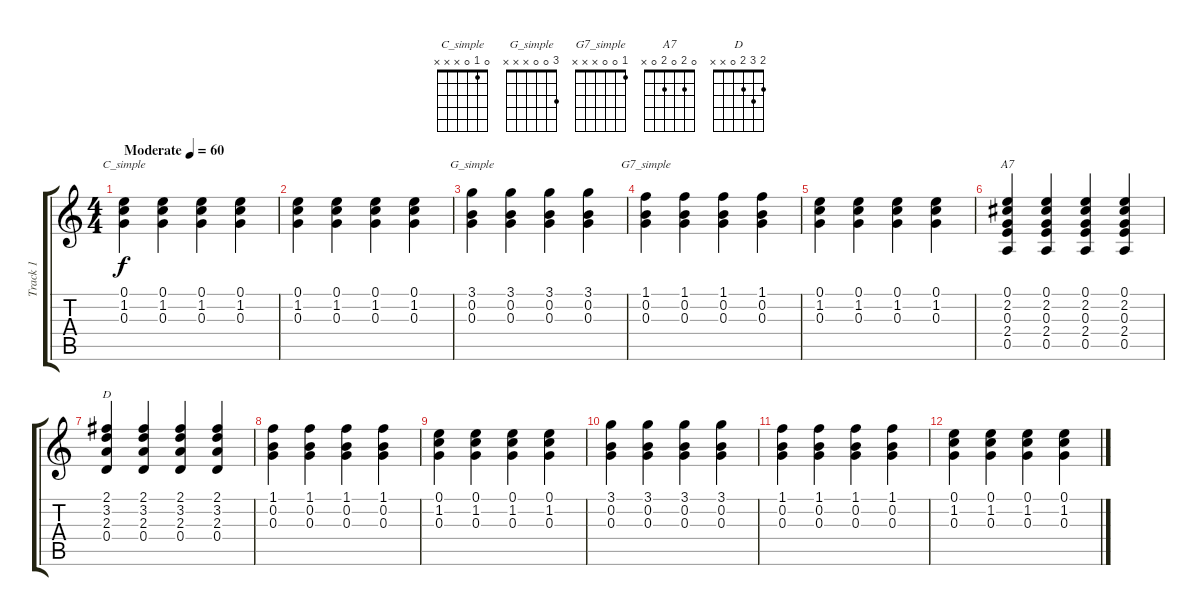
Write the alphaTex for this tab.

\track ("Track 1" "Track 1") {instrument acousticguitarsteel}
\staff {score tabs}
\tuning (E4 B3 G3 D3 A2 E2) {hide}
\chord ("C_simple" 0 1 0 x x x)
\chord ("G_simple" 3 0 0 x x x)
\chord ("G7_simple" 1 0 0 x x x)
\chord ("A7" 0 2 0 2 0 x)
\chord ("D" 2 3 2 0 x x)
\ts (4 4)
\tempo (60 "Moderate")
\clef g2
\ks c
(0.1 1.2 0.3).4{ch "C_simple" dy f instrument acousticguitarsteel} (0.1 1.2 0.3).4 (0.1 1.2 0.3).4 (0.1 1.2 0.3).4 |
(0.1 1.2 0.3).4 (0.1 1.2 0.3).4 (0.1 1.2 0.3).4 (0.1 1.2 0.3).4 |
(3.1 0.2 0.3).4{ch "G_simple"} (3.1 0.2 0.3).4 (3.1 0.2 0.3).4 (3.1 0.2 0.3).4 |
(1.1 0.2 0.3).4{ch "G7_simple"} (1.1 0.2 0.3).4 (1.1 0.2 0.3).4 (1.1 0.2 0.3).4 |
(0.1 1.2 0.3).4 (0.1 1.2 0.3).4 (0.1 1.2 0.3).4 (0.1 1.2 0.3).4 |
(0.1 2.2 0.3 2.4 0.5).4{ch "A7"} (0.1 2.2 0.3 2.4 0.5).4 (0.1 2.2 0.3 2.4 0.5).4 (0.1 2.2 0.3 2.4 0.5).4 |
(2.1 3.2 2.3 0.4).4{ch "D"} (2.1 3.2 2.3 0.4).4 (2.1 3.2 2.3 0.4).4 (2.1 3.2 2.3 0.4).4 |
(1.1 0.2 0.3).4 (1.1 0.2 0.3).4 (1.1 0.2 0.3).4 (1.1 0.2 0.3).4 |
(0.1 1.2 0.3).4 (0.1 1.2 0.3).4 (0.1 1.2 0.3).4 (0.1 1.2 0.3).4 |
(3.1 0.2 0.3).4 (3.1 0.2 0.3).4 (3.1 0.2 0.3).4 (3.1 0.2 0.3).4 |
(1.1 0.2 0.3).4 (1.1 0.2 0.3).4 (1.1 0.2 0.3).4 (1.1 0.2 0.3).4 |
(0.1 1.2 0.3).4 (0.1 1.2 0.3).4 (0.1 1.2 0.3).4 (0.1 1.2 0.3).4
